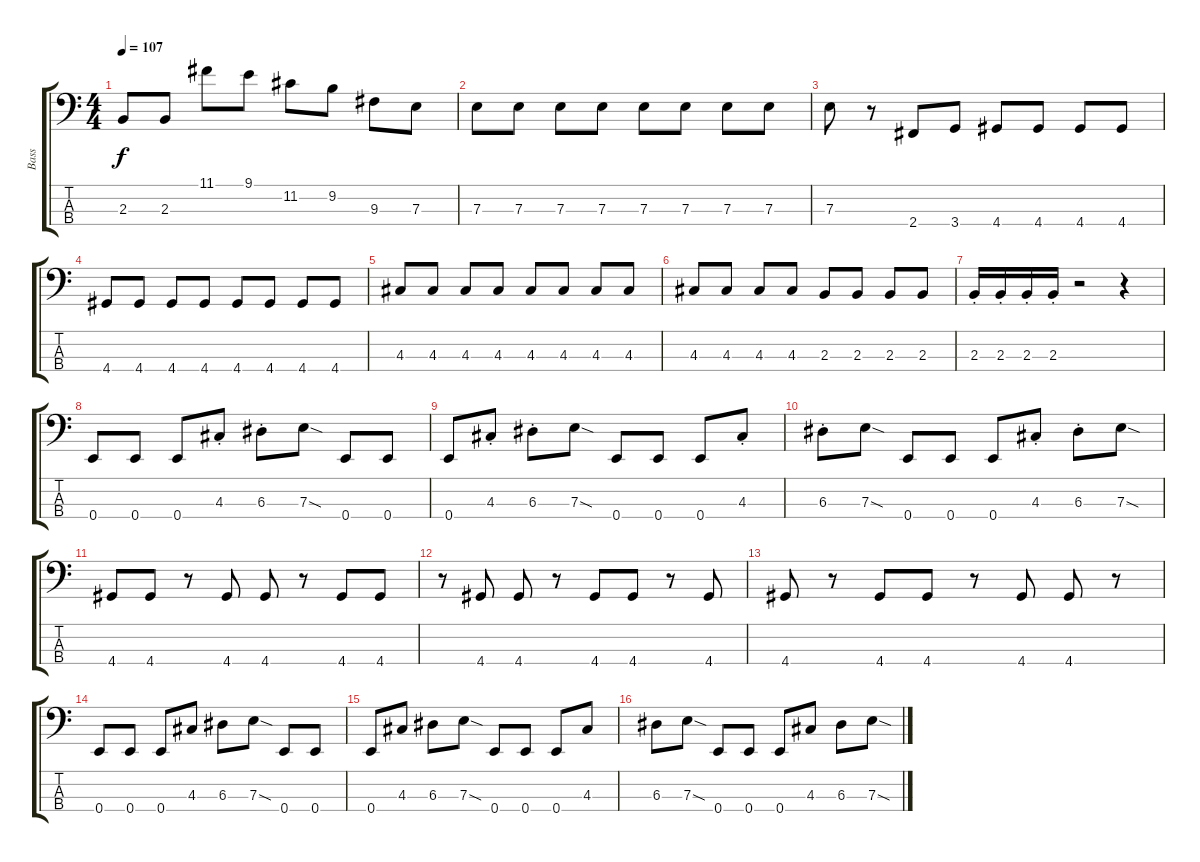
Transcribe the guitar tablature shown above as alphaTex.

\track ("Bass" "Bass") {instrument electricbassfinger}
\staff {score tabs}
\tuning (G2 D2 A1 E1) {hide}
\ts (4 4)
\tempo 107
\clef f4
\ks c
2.3.8{dy f} 2.3.8 11.1.8 9.1.8 11.2.8 9.2.8 9.3.8 7.3.8 |
7.3.8 7.3.8 7.3.8 7.3.8 7.3.8 7.3.8 7.3.8 7.3.8 |
7.3.8 r.8 2.4.8 3.4.8 4.4.8 4.4.8 4.4.8 4.4.8 |
4.4.8 4.4.8 4.4.8 4.4.8 4.4.8 4.4.8 4.4.8 4.4.8 |
4.3.8 4.3.8 4.3.8 4.3.8 4.3.8 4.3.8 4.3.8 4.3.8 |
4.3.8 4.3.8 4.3.8 4.3.8 2.3.8 2.3.8 2.3.8 2.3.8 |
2.3{st}.16 2.3{st}.16 2.3{st}.16 2.3{st}.16 r.2 r.4 |
0.4.8 0.4.8 0.4.8 4.3{st}.8 6.3{st}.8 7.3{sod}.8 0.4.8 0.4.8 |
0.4.8 4.3{st}.8 6.3{st}.8 7.3{sod}.8 0.4.8 0.4.8 0.4.8 4.3{st}.8 |
6.3{st}.8 7.3{sod}.8 0.4.8 0.4.8 0.4.8 4.3{st}.8 6.3{st}.8 7.3{sod}.8 |
4.4.8 4.4.8 r.8 4.4.8 4.4.8 r.8 4.4.8 4.4.8 |
r.8 4.4.8 4.4.8 r.8 4.4.8 4.4.8 r.8 4.4.8 |
4.4.8 r.8 4.4.8 4.4.8 r.8 4.4.8 4.4.8 r.8 |
0.4.8 0.4.8 0.4.8 4.3.8 6.3.8 7.3{sod}.8 0.4.8 0.4.8 |
0.4.8 4.3.8 6.3.8 7.3{sod}.8 0.4.8 0.4.8 0.4.8 4.3.8 |
6.3.8 7.3{sod}.8 0.4.8 0.4.8 0.4.8 4.3.8 6.3.8 7.3{sod}.8
